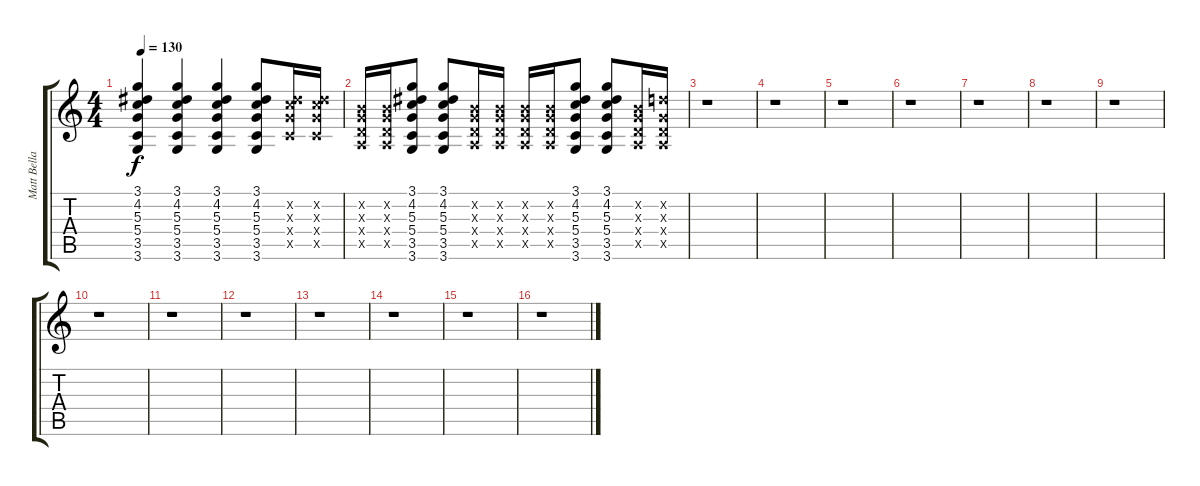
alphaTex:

\track ("Matt Bellamy" "Matt Bella") {instrument electricguitarclean}
\staff {score tabs}
\tuning (E4 B3 G3 D3 A2 E2) {hide}
\ts (4 4)
\tempo 130
\clef g2
\ks c
(3.1 4.2 5.3 5.4 3.5 3.6).4{dy f} (3.1 4.2 5.3 5.4 3.5 3.6).4 (3.1 4.2 5.3 5.4 3.5 3.6).4 (3.1 4.2 5.3 5.4 3.5 3.6).8 (4.2{x} 5.3{x} 5.4{x} 3.5{x}).16 (4.2{x} 5.3{x} 5.4{x} 3.5{x}).16 |
(0.2{x} 0.3{x} 0.4{x} 0.5{x}).16 (0.2{x} 0.3{x} 0.4{x} 0.5{x}).16 (3.1 4.2 5.3 5.4 3.5 3.6).8 (3.1 4.2 5.3 5.4 3.5 3.6).8 (0.2{x} 0.3{x} 0.4{x} 0.5{x}).16 (0.2{x} 0.3{x} 0.4{x} 0.5{x}).16 (0.2{x} 0.3{x} 0.4{x} 0.5{x}).16 (0.2{x} 0.3{x} 0.4{x} 0.5{x}).16 (3.1 4.2 5.3 5.4 3.5 3.6).8 (3.1 4.2 5.3 5.4 3.5 3.6).8 (0.2{x} 0.3{x} 0.4{x} 0.5{x}).16 (3.2{x} 0.3{x} 0.4{x} 0.5{x}).16 |
r.1 |
r.1 |
r.1 |
r.1 |
r.1 |
r.1 |
r.1 |
r.1 |
r.1 |
r.1 |
r.1 |
r.1 |
r.1 |
r.1
